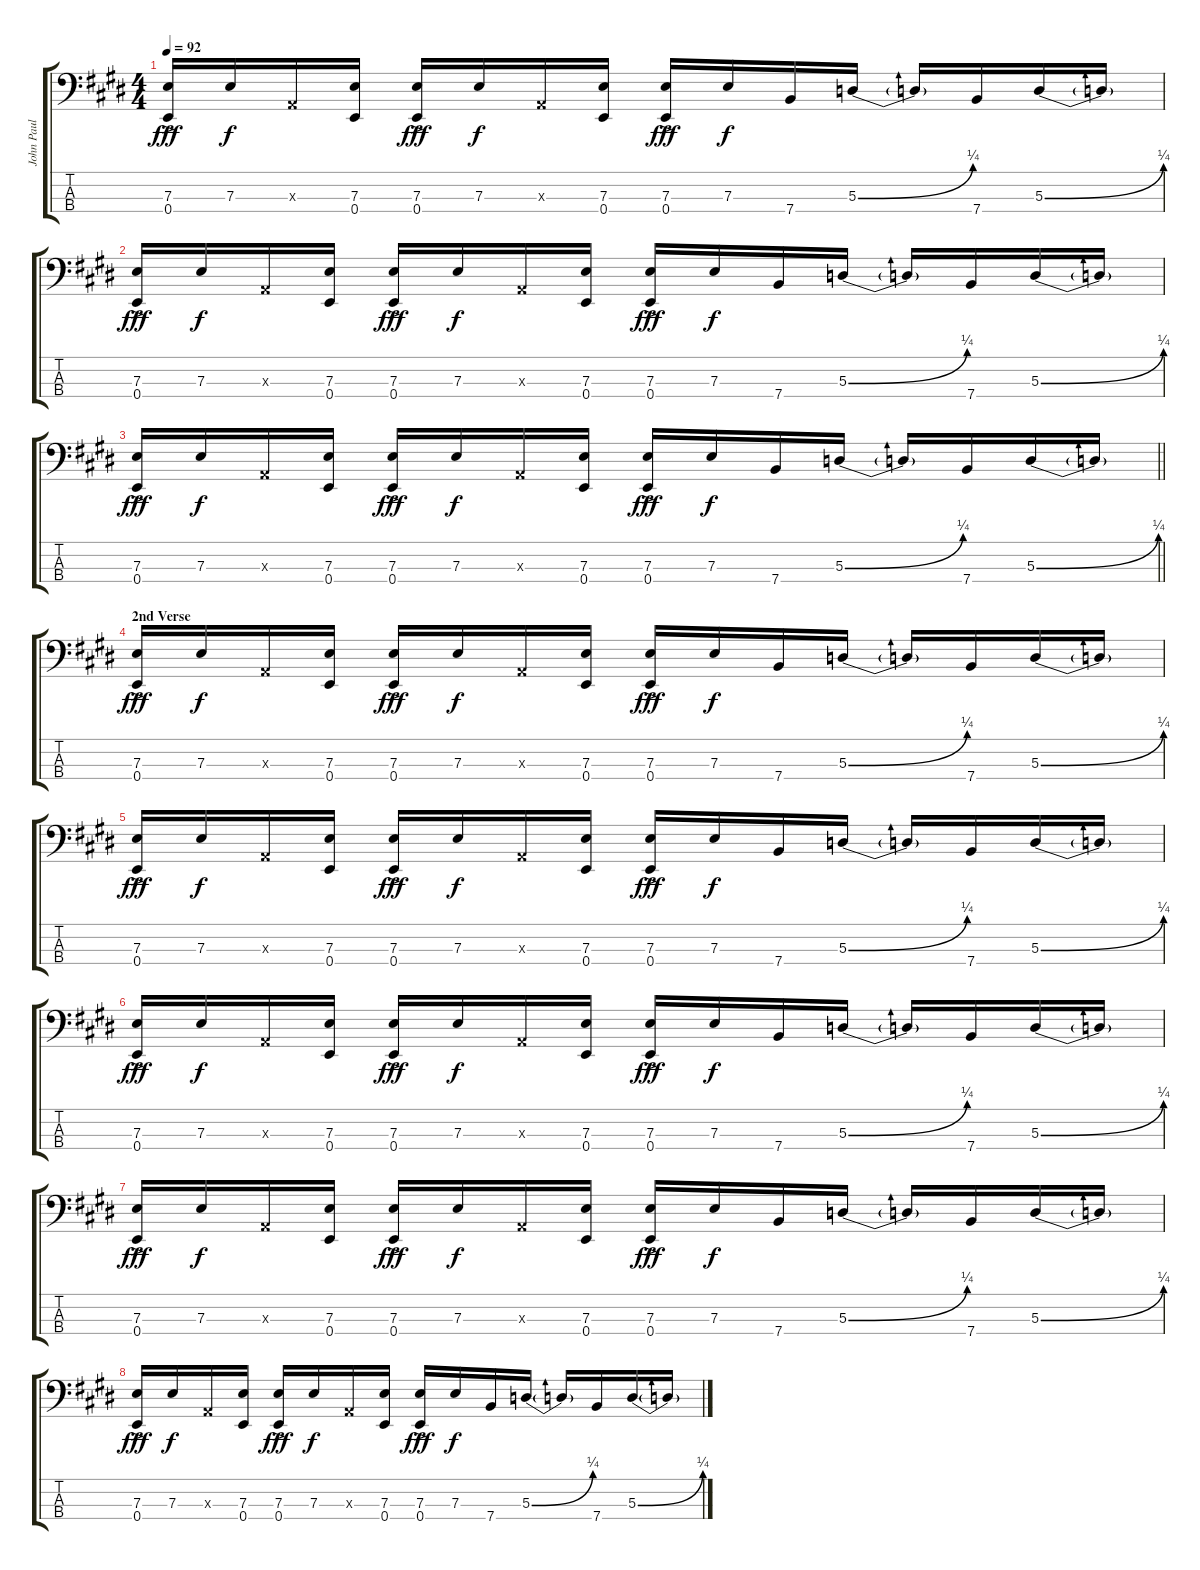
\track ("John Paul Electric Bass (w/pick)" "John Paul ") {instrument electricbasspick}
\staff {score tabs}
\tuning (G2 D2 A1 E1) {hide}
\ts (4 4)
\tempo 92
\clef f4
\ks e
(7.3{ac} 0.4{ac}).16{dy fff} 7.3.16{dy f} 0.3{x}.16 (7.3 0.4).16 (7.3{ac} 0.4{ac}).16{dy fff} 7.3.16{dy f} 0.3{x}.16 (7.3 0.4).16 (7.3{ac} 0.4{ac}).16{dy fff} 7.3.16{dy f} 7.4.16 5.3{be (bend 0 0 60 1)}.16 5.3{t}.16 7.4.16 5.3{be (bend 0 0 60 1)}.16 5.3{t}.16 |
(7.3{ac} 0.4{ac}).16{dy fff} 7.3.16{dy f} 0.3{x}.16 (7.3 0.4).16 (7.3{ac} 0.4{ac}).16{dy fff} 7.3.16{dy f} 0.3{x}.16 (7.3 0.4).16 (7.3{ac} 0.4{ac}).16{dy fff} 7.3.16{dy f} 7.4.16 5.3{be (bend 0 0 60 1)}.16 5.3{t}.16 7.4.16 5.3{be (bend 0 0 60 1)}.16 5.3{t}.16 |
\barLineRight lightlight
(7.3{ac} 0.4{ac}).16{dy fff} 7.3.16{dy f} 0.3{x}.16 (7.3 0.4).16 (7.3{ac} 0.4{ac}).16{dy fff} 7.3.16{dy f} 0.3{x}.16 (7.3 0.4).16 (7.3{ac} 0.4{ac}).16{dy fff} 7.3.16{dy f} 7.4.16 5.3{be (bend 0 0 60 1)}.16 5.3{t}.16 7.4.16 5.3{be (bend 0 0 60 1)}.16 5.3{t}.16 |
\section ("" "2nd Verse")
(7.3{ac} 0.4{ac}).16{dy fff} 7.3.16{dy f} 0.3{x}.16 (7.3 0.4).16 (7.3{ac} 0.4{ac}).16{dy fff} 7.3.16{dy f} 0.3{x}.16 (7.3 0.4).16 (7.3{ac} 0.4{ac}).16{dy fff} 7.3.16{dy f} 7.4.16 5.3{be (bend 0 0 60 1)}.16 5.3{t}.16 7.4.16 5.3{be (bend 0 0 60 1)}.16 5.3{t}.16 |
(7.3{ac} 0.4{ac}).16{dy fff} 7.3.16{dy f} 0.3{x}.16 (7.3 0.4).16 (7.3{ac} 0.4{ac}).16{dy fff} 7.3.16{dy f} 0.3{x}.16 (7.3 0.4).16 (7.3{ac} 0.4{ac}).16{dy fff} 7.3.16{dy f} 7.4.16 5.3{be (bend 0 0 60 1)}.16 5.3{t}.16 7.4.16 5.3{be (bend 0 0 60 1)}.16 5.3{t}.16 |
(7.3{ac} 0.4{ac}).16{dy fff} 7.3.16{dy f} 0.3{x}.16 (7.3 0.4).16 (7.3{ac} 0.4{ac}).16{dy fff} 7.3.16{dy f} 0.3{x}.16 (7.3 0.4).16 (7.3{ac} 0.4{ac}).16{dy fff} 7.3.16{dy f} 7.4.16 5.3{be (bend 0 0 60 1)}.16 5.3{t}.16 7.4.16 5.3{be (bend 0 0 60 1)}.16 5.3{t}.16 |
(7.3{ac} 0.4{ac}).16{dy fff} 7.3.16{dy f} 0.3{x}.16 (7.3 0.4).16 (7.3{ac} 0.4{ac}).16{dy fff} 7.3.16{dy f} 0.3{x}.16 (7.3 0.4).16 (7.3{ac} 0.4{ac}).16{dy fff} 7.3.16{dy f} 7.4.16 5.3{be (bend 0 0 60 1)}.16 5.3{t}.16 7.4.16 5.3{be (bend 0 0 60 1)}.16 5.3{t}.16 |
(7.3{ac} 0.4{ac}).16{dy fff} 7.3.16{dy f} 0.3{x}.16 (7.3 0.4).16 (7.3{ac} 0.4{ac}).16{dy fff} 7.3.16{dy f} 0.3{x}.16 (7.3 0.4).16 (7.3{ac} 0.4{ac}).16{dy fff} 7.3.16{dy f} 7.4.16 5.3{be (bend 0 0 60 1)}.16 5.3{t}.16 7.4.16 5.3{be (bend 0 0 60 1)}.16 5.3{t}.16
